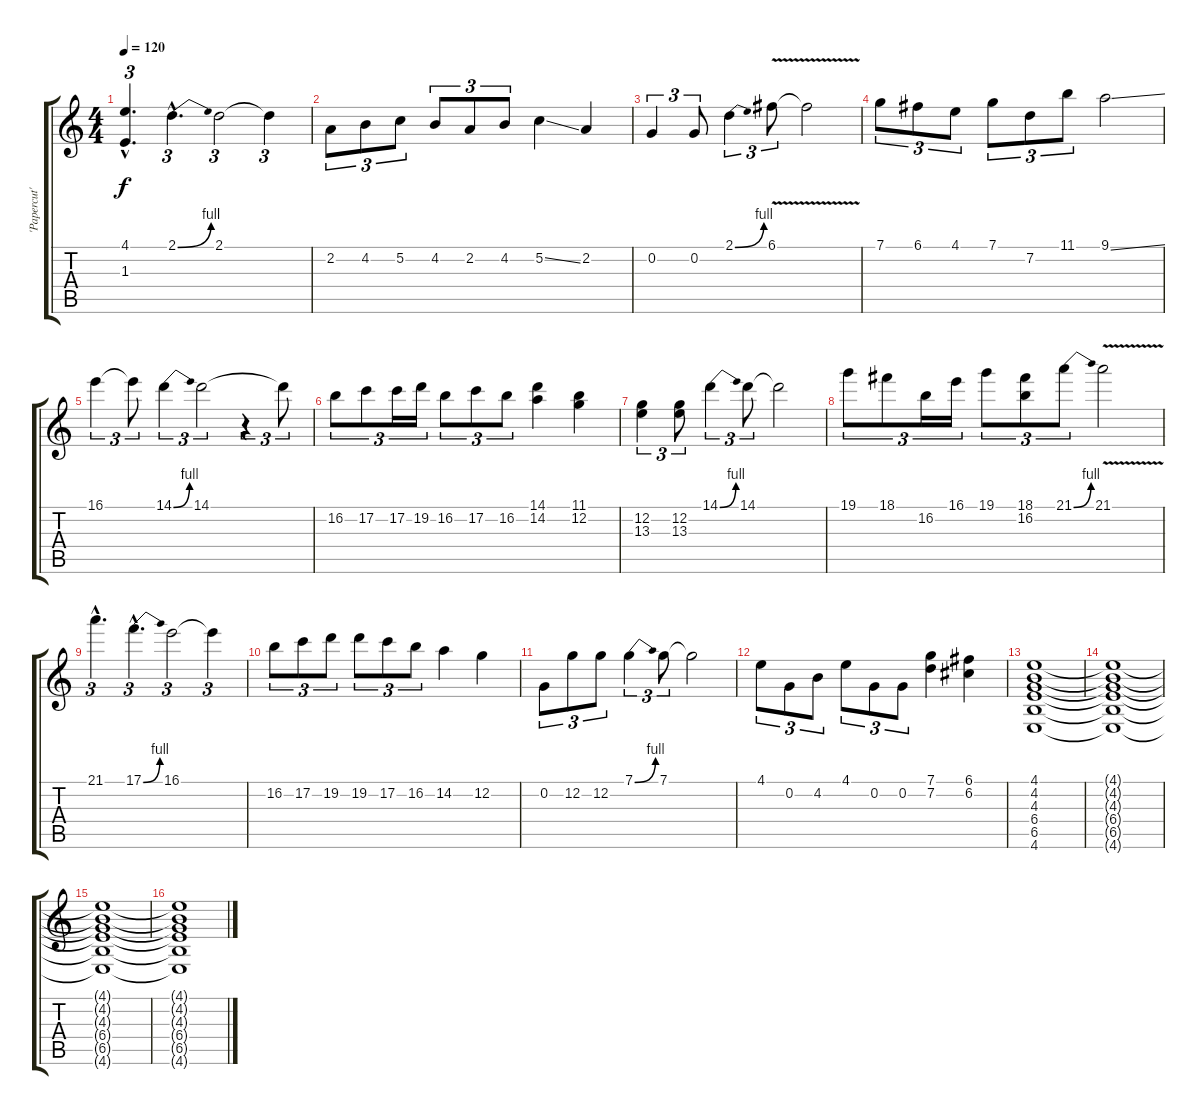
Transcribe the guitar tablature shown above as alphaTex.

\track ("'Papercut'" "'Papercut'") {instrument overdrivenguitar}
\staff {score tabs}
\tuning (C4 G3 Eb3 Bb2 F2 C2) {hide}
\ts (4 4)
\tempo 120
\clef g2
\ks c
(4.1{hac} 1.3{hac}).4{d tu (3 2) dy f} 2.1{be (bend 0 0 60 4) hac}.4{d tu (3 2)} 2.1.2{tu (3 2)} 2.1{t}.4{tu (3 2)} |
2.2.8{tu (3 2)} 4.2.8{tu (3 2)} 5.2.8{tu (3 2)} 4.2.8{tu (3 2)} 2.2.8{tu (3 2)} 4.2.8{tu (3 2)} 5.2{ss}.4 2.2.4 |
0.2.4{tu (3 2)} 0.2.8{tu (3 2)} 2.1{be (bend 0 0 60 4)}.4{tu (3 2)} 6.1{v}.8{tu (3 2)} 6.1{t}.2 |
7.1.8{tu (3 2)} 6.1.8{tu (3 2)} 4.1.8{tu (3 2)} 7.1.8{tu (3 2)} 7.2.8{tu (3 2)} 11.1.8{tu (3 2)} 9.1{ss}.2 |
16.1.4{tu (3 2)} 16.1{t}.8{tu (3 2)} 14.1{be (bend 0 0 60 4)}.4{tu (3 2)} 14.1.2{tu (3 2)} r.4{tu (3 2)} 14.1{t}.8{tu (3 2)} |
16.2.8{tu (3 2)} 17.2.8{tu (3 2)} 17.2.16{tu (3 2)} 19.2.16{tu (3 2)} 16.2.8{tu (3 2)} 17.2.8{tu (3 2)} 16.2.8{tu (3 2)} (14.1 14.2).4 (11.1 12.2).4 |
(12.2 13.3).4{tu (3 2)} (12.2 13.3).8{tu (3 2)} 14.1{be (bend 0 0 60 4)}.4{tu (3 2)} 14.1.8{tu (3 2)} 14.1{t}.2 |
19.1.8{tu (3 2)} 18.1.8{tu (3 2)} 16.2.16{tu (3 2)} 16.1.16{tu (3 2)} 19.1.8{tu (3 2)} (18.1 16.2).8{tu (3 2)} 21.1{be (bend 0 0 60 4)}.8{tu (3 2)} 21.1{v}.2 |
21.1{hac}.4{d tu (3 2)} 17.1{be (bend 0 0 60 4) hac}.4{d tu (3 2)} 16.1.2{tu (3 2)} 16.1{t}.4{tu (3 2)} |
16.2.8{tu (3 2)} 17.2.8{tu (3 2)} 19.2.8{tu (3 2)} 19.2.8{tu (3 2)} 17.2.8{tu (3 2)} 16.2.8{tu (3 2)} 14.2.4 12.2.4 |
0.2.8{tu (3 2)} 12.2.8{tu (3 2)} 12.2.8{tu (3 2)} 7.1{be (bend 0 0 60 4)}.4{tu (3 2)} 7.1.8{tu (3 2)} 7.1{t}.2 |
4.1.8{tu (3 2)} 0.2.8{tu (3 2)} 4.2.8{tu (3 2)} 4.1.8{tu (3 2)} 0.2.8{tu (3 2)} 0.2.8{tu (3 2)} (7.1 7.2).4 (6.1 6.2).4 |
(4.1 4.2 4.3 6.4 6.5 4.6).1 |
(4.1{t} 4.2{t} 4.3{t} 6.4{t} 6.5{t} 4.6{t}).1 |
(4.1{t} 4.2{t} 4.3{t} 6.4{t} 6.5{t} 4.6{t}).1 |
(4.1{t} 4.2{t} 4.3{t} 6.4{t} 6.5{t} 4.6{t}).1
